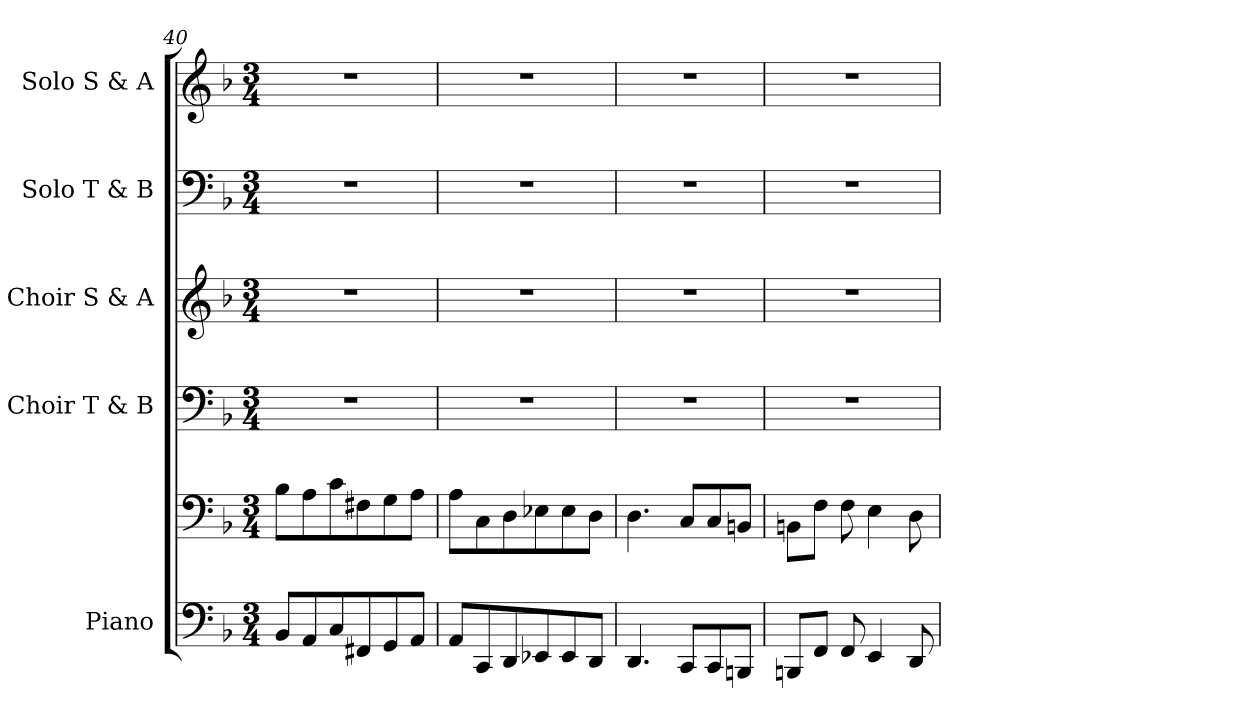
**kern	**kern	**kern	**kern	**kern	**kern
*part5	*part5	*part4	*part3	*part2	*part1
*staff6	*staff5	*staff4	*staff3	*staff2	*staff1
*I"Piano	*	*I"Choir T &amp; B	*I"Choir S &amp; A	*I"Solo T &amp; B	*I"Solo S &amp; A
*I'Pno	*	*I'Choir T &amp; B	*I'Choir S &amp; A	*I'Solo T &amp; B	*I'Solo S &amp; A
*clefF4	*clefF4	*clefF4	*clefG2	*clefF4	*clefG2
*k[b-]	*k[b-]	*k[b-]	*k[b-]	*k[b-]	*k[b-]
*M3/4	*M3/4	*M3/4	*M3/4	*M3/4	*M3/4
=40	=40	=40	=40	=40	=40
8BB-/L	8B-\L	2.r	2.r	2.r	2.r
8AA/	8A\	.	.	.	.
8C/	8c\	.	.	.	.
8FF#X/	8F#X\	.	.	.	.
8GG/	8G\	.	.	.	.
8AA/J	8A\J	.	.	.	.
!!LO:LB:g=z
=41	=41	=41	=41	=41	=41
8AA/L	8A\L	2.r	2.r	2.r	2.r
8CC/	8C\	.	.	.	.
8DD/	8D\	.	.	.	.
8EE-X/	8E-X\	.	.	.	.
8EE-/	8E-\	.	.	.	.
8DD/J	8D\J	.	.	.	.
=42	=42	=42	=42	=42	=42
4.DD/	4.D\	2.r	2.r	2.r	2.r
8CC/L	8C/L	.	.	.	.
8CC/	8C/	.	.	.	.
8BBBn/J	8BBn/J	.	.	.	.
=43	=43	=43	=43	=43	=43
8BBBn/L	8BBn\L	2.r	2.r	2.r	2.r
8FF/J	8F\J	.	.	.	.
8FF/	8F\	.	.	.	.
4EE/	4E\	.	.	.	.
8DD/	8D\	.	.	.	.
=	=	=	=	=	=
*-	*-	*-	*-	*-	*-
